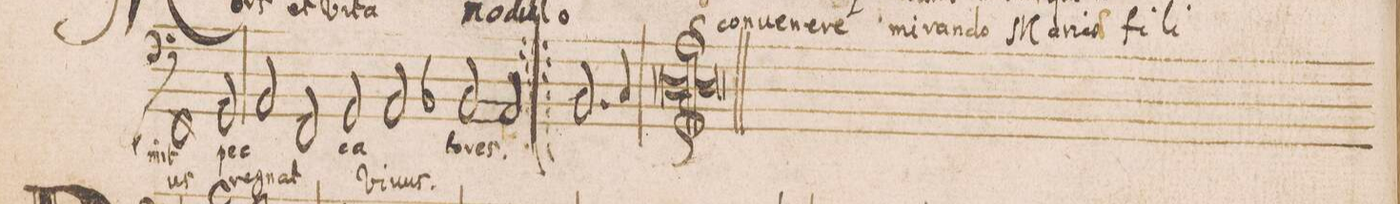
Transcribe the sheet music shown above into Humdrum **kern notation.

**kern	**text	**text
*I"BASVS	*	*
*clefF4	*	*
*k[]	*	*
*met(C|)	*	*
*M2/1	*	*
1FF/	-mit	-us
=21-	=21-	=21-
2GG/	pec-	reg-
2AA/	.	-nat
2FF/	.	.
=22-	=22-	=22-
2GG/	-ca-	Vi-
2AA/	.	.
2BB-X/	to-	.
2AA/	.	.
=23-	=23-	=23-
2.BB-y/	.	.
4C/	.	.
1Dl;;	-res.	-uus.
=24||	=24||	=24||
*M2/1	*	*
*met(C|)	*	*
*-	*-	*-
